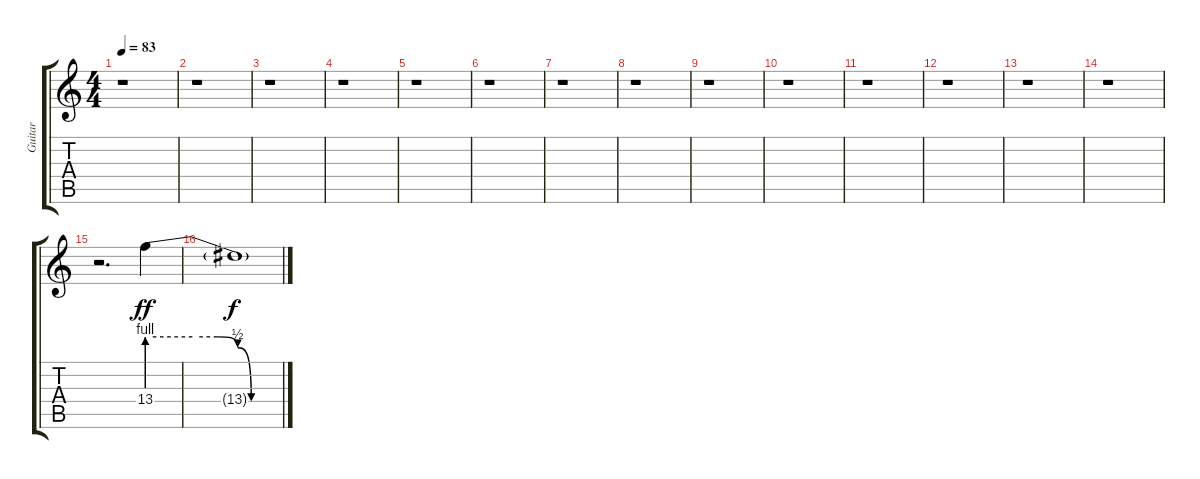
\track ("Guitar" "Guitar") {instrument distortionguitar}
\staff {score tabs}
\tuning (E4 B3 G3 D3 A2 E2) {hide}
\ts (4 4)
\tempo 83
\clef g2
\ks c
r.1{dy ff} |
r.1 |
r.1 |
r.1 |
r.1 |
r.1 |
r.1 |
r.1 |
r.1 |
r.1 |
r.1 |
r.1 |
r.1 |
r.1 |
r.2{d} 13.4{be (custom 0 4 20 4 31 4 40 2 46 0 60 0)}.4 |
13.4{t}.1{dy f}
